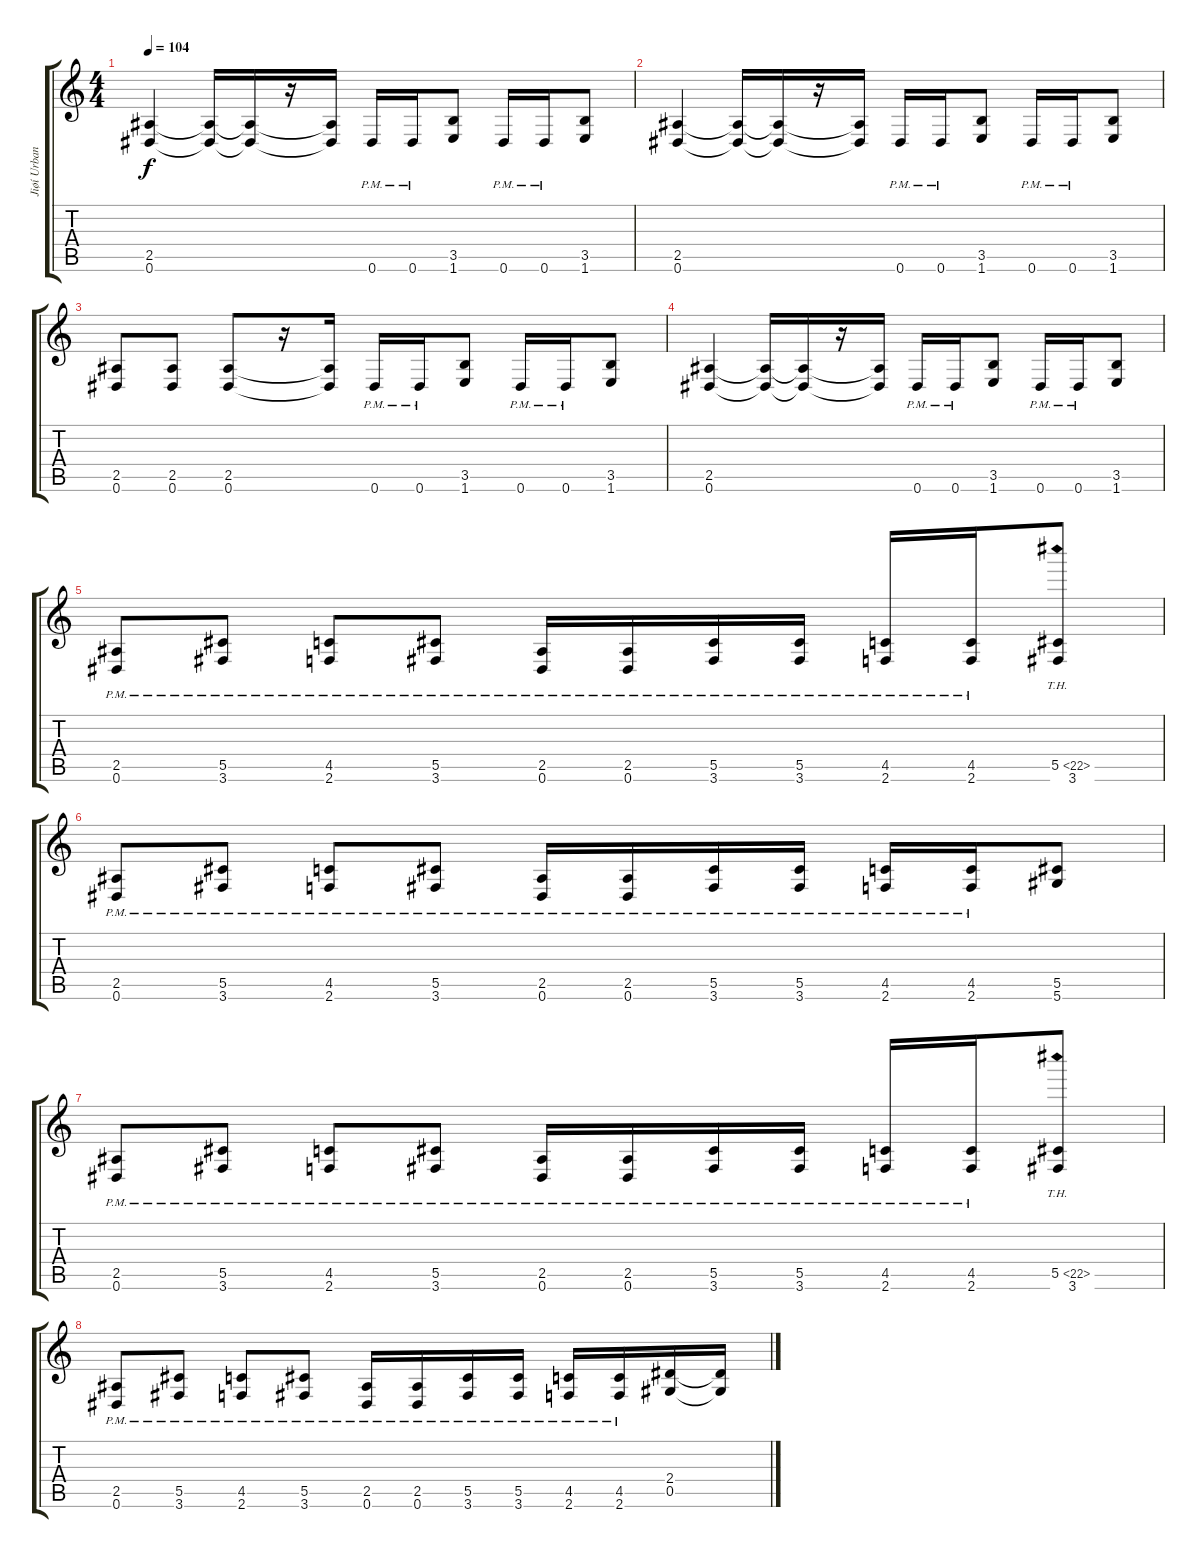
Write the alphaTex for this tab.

\track ("Jiøí Urban" "Jiøí Urban") {instrument distortionguitar}
\staff {score tabs}
\tuning (Eb4 Bb3 Gb3 Db3 Ab2 Eb2) {hide}
\ts (4 4)
\tempo 104
\clef g2
\ks c
(2.5 0.6).4{dy f} (2.5{t} 0.6{t}).16 (2.5{t} 0.6{t}).16 r.16 (2.5{t} 0.6{t}).16 0.6{pm}.16 0.6{pm}.16 (3.5 1.6).8 0.6{pm}.16 0.6{pm}.16 (3.5 1.6).8 |
(2.5 0.6).4 (2.5{t} 0.6{t}).16 (2.5{t} 0.6{t}).16 r.16 (2.5{t} 0.6{t}).16 0.6{pm}.16 0.6{pm}.16 (3.5 1.6).8 0.6{pm}.16 0.6{pm}.16 (3.5 1.6).8 |
(2.5 0.6).8 (2.5 0.6).8 (2.5 0.6).8 r.16 (2.5{t} 0.6{t}).16 0.6{pm}.16 0.6{pm}.16 (3.5 1.6).8 0.6{pm}.16 0.6{pm}.16 (3.5 1.6).8 |
(2.5 0.6).4 (2.5{t} 0.6{t}).16 (2.5{t} 0.6{t}).16 r.16 (2.5{t} 0.6{t}).16 0.6{pm}.16 0.6{pm}.16 (3.5 1.6).8 0.6{pm}.16 0.6{pm}.16 (3.5 1.6).8 |
(2.5{pm} 0.6{pm}).8 (5.5{pm} 3.6{pm}).8 (4.5{pm} 2.6{pm}).8 (5.5{pm} 3.6{pm}).8 (2.5{pm} 0.6{pm}).16 (2.5{pm} 0.6{pm}).16 (5.5{pm} 3.6{pm}).16 (5.5{pm} 3.6{pm}).16 (4.5{pm} 2.6{pm}).16 (4.5{pm} 2.6{pm}).16 (5.5{th 17} 3.6).8 |
(2.5{pm} 0.6{pm}).8 (5.5{pm} 3.6{pm}).8 (4.5{pm} 2.6{pm}).8 (5.5{pm} 3.6{pm}).8 (2.5{pm} 0.6{pm}).16 (2.5{pm} 0.6{pm}).16 (5.5{pm} 3.6{pm}).16 (5.5{pm} 3.6{pm}).16 (4.5{pm} 2.6{pm}).16 (4.5{pm} 2.6{pm}).16 (5.5 5.6).8 |
(2.5{pm} 0.6{pm}).8 (5.5{pm} 3.6{pm}).8 (4.5{pm} 2.6{pm}).8 (5.5{pm} 3.6{pm}).8 (2.5{pm} 0.6{pm}).16 (2.5{pm} 0.6{pm}).16 (5.5{pm} 3.6{pm}).16 (5.5{pm} 3.6{pm}).16 (4.5{pm} 2.6{pm}).16 (4.5{pm} 2.6{pm}).16 (5.5{th 17} 3.6).8 |
(2.5{pm} 0.6{pm}).8 (5.5{pm} 3.6{pm}).8 (4.5{pm} 2.6{pm}).8 (5.5{pm} 3.6{pm}).8 (2.5{pm} 0.6{pm}).16 (2.5{pm} 0.6{pm}).16 (5.5{pm} 3.6{pm}).16 (5.5{pm} 3.6{pm}).16 (4.5{pm} 2.6{pm}).16 (4.5{pm} 2.6{pm}).16 (2.4 0.5).16 (2.4{t} 0.5{t}).16
